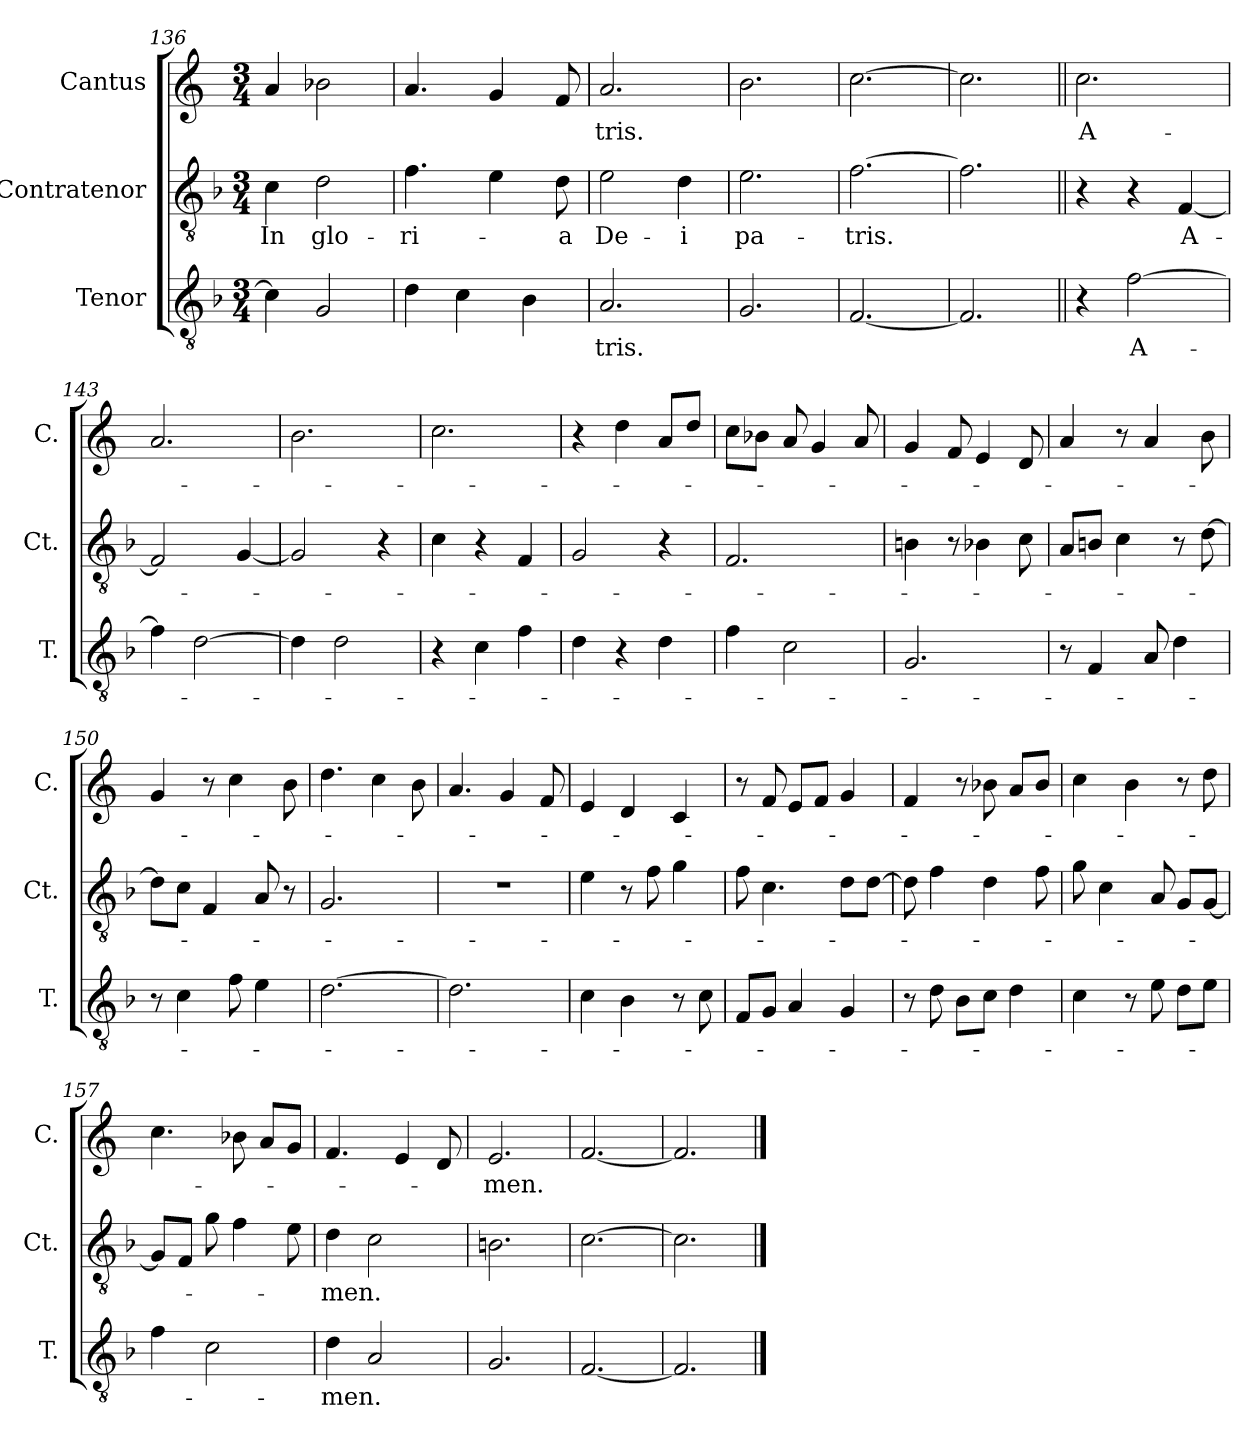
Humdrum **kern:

**kern	**text	**kern	**text	**kern	**text
*part3	*part3	*part2	*part2	*part1	*part1
*staff3	*staff3	*staff2	*staff2	*staff1	*staff1
*I"Tenor	*	*I"Contratenor	*	*I"Cantus	*
*I'T.	*	*I'Ct.	*	*I'C.	*
*clefGv2	*	*clefGv2	*	*clefG2	*
*k[b-]	*	*k[b-]	*	*k[]	*
*F:	*	*F:	*	*C:	*
*M3/4	*	*M3/4	*	*M3/4	*
=136	=136	=136	=136	=136	=136
4c\]	.	4c\	In	4a/	.
2G/	.	2d\	glo-	2b-\	.
=137	=137	=137	=137	=137	=137
4d\	.	4.f\	-ri-	4.a/	.
4c\	.	.	.	.	.
.	.	4e\	.	4g/	.
4B-\	.	.	.	.	.
.	.	8d\	-a	8f/	.
=138	=138	=138	=138	=138	=138
2.A/	tris.	2e\	De-	2.a/	-tris.
.	.	4d\	-i	.	.
=139	=139	=139	=139	=139	=139
2.G/	.	2.e\	pa-	2.b\	.
=140	=140	=140	=140	=140	=140
[2.F/	.	[2.f\	-tris.	[2.cc\	.
!!LO:LB:g=z
=141	=141	=141	=141	=141	=141
2.F/]	.	2.f\]	.	2.cc\]	.
=142||	=142||	=142||	=142||	=142||	=142||
4r	.	4r	.	2.cc\	A-
[2f\	A-	4r	.	.	.
.	.	[4F/	A-	.	.
=143	=143	=143	=143	=143	=143
4f\]	.	2F/]	.	2.a/	.
[2d\	.	.	.	.	.
.	.	[4G/	.	.	.
=144	=144	=144	=144	=144	=144
4d\]	.	2G/]	.	2.b\	.
2d\	.	.	.	.	.
.	.	4r	.	.	.
=145	=145	=145	=145	=145	=145
4r	.	4c\	.	2.cc\	.
4c\	.	4r	.	.	.
4f\	.	4F/	.	.	.
=146	=146	=146	=146	=146	=146
4d\	.	2G/	.	4r	.
4r	.	.	.	4dd\	.
4d\	.	4r	.	8a/L	.
.	.	.	.	8dd/J	.
=147	=147	=147	=147	=147	=147
4f\	.	2.F/	.	8cc\L	.
.	.	.	.	8b-\J	.
2c\	.	.	.	8a/	.
.	.	.	.	4g/	.
.	.	.	.	8a/	.
=148	=148	=148	=148	=148	=148
2.G/	.	4B\	.	4g/	.
.	.	8r	.	8f/	.
.	.	4B-\	.	4e/	.
.	.	8c\	.	8d/	.
=149	=149	=149	=149	=149	=149
8r	.	8A/L	.	4a/	.
4F/	.	8B/J	.	.	.
.	.	4c\	.	8r	.
8A/	.	.	.	4a/	.
4d\	.	8r	.	.	.
.	.	[8d\	.	8b\	.
=150	=150	=150	=150	=150	=150
8r	.	8d\L]	.	4g/	.
4c\	.	8c\J	.	.	.
.	.	4F/	.	8r	.
8f\	.	.	.	4cc\	.
4e\	.	8A/	.	.	.
.	.	8r	.	8b\	.
=151	=151	=151	=151	=151	=151
[2.d\	.	2.G/	.	4.dd\	.
.	.	.	.	4cc\	.
.	.	.	.	8b\	.
=152	=152	=152	=152	=152	=152
2.d\]	.	2.r	.	4.a/	.
.	.	.	.	4g/	.
.	.	.	.	8f/	.
!!LO:PB:g=z
=153	=153	=153	=153	=153	=153
4c\	.	4e\	.	4e/	.
4B-\	.	8r	.	4d/	.
.	.	8f\	.	.	.
8r	.	4g\	.	4c/	.
8c\	.	.	.	.	.
=154	=154	=154	=154	=154	=154
8F/L	.	8f\	.	8r	.
8G/J	.	4.c\	.	8f/	.
4A/	.	.	.	8e/L	.
.	.	.	.	8f/J	.
4G/	.	8d\L	.	4g/	.
.	.	[8d\J	.	.	.
=155	=155	=155	=155	=155	=155
8r	.	8d\]	.	4f/	.
8d\	.	4f\	.	.	.
8B-\L	.	.	.	8r	.
8c\J	.	4d\	.	8b-X\	.
4d\	.	.	.	8a/L	.
.	.	8f\	.	8b-/J	.
=156	=156	=156	=156	=156	=156
4c\	.	8g\	.	4cc\	.
.	.	4c\	.	.	.
8r	.	.	.	4b\	.
8e\	.	8A/	.	.	.
8d\L	.	8G/L	.	8r	.
8e\J	.	[8G/J	.	8dd\	.
=157	=157	=157	=157	=157	=157
4f\	.	8G/L]	.	4.cc\	.
.	.	8F/J	.	.	.
2c\	.	8g\	.	.	.
.	.	4f\	.	8b-\	.
.	.	.	.	8a/L	.
.	.	8e\	.	8g/J	.
=158	=158	=158	=158	=158	=158
4d\	men.	4d\	-men.	4.f/	.
2A/	.	2c\	.	.	.
.	.	.	.	4e/	.
.	.	.	.	8d/	.
=159	=159	=159	=159	=159	=159
2.G/	.	2.B\	.	2.e/	-men.
=160	=160	=160	=160	=160	=160
[2.F/	.	[2.c\	.	[2.f/	.
=161	=161	=161	=161	=161	=161
2.F/]	.	2.c\]	.	2.f/]	.
==	==	==	==	==	==
*-	*-	*-	*-	*-	*-
